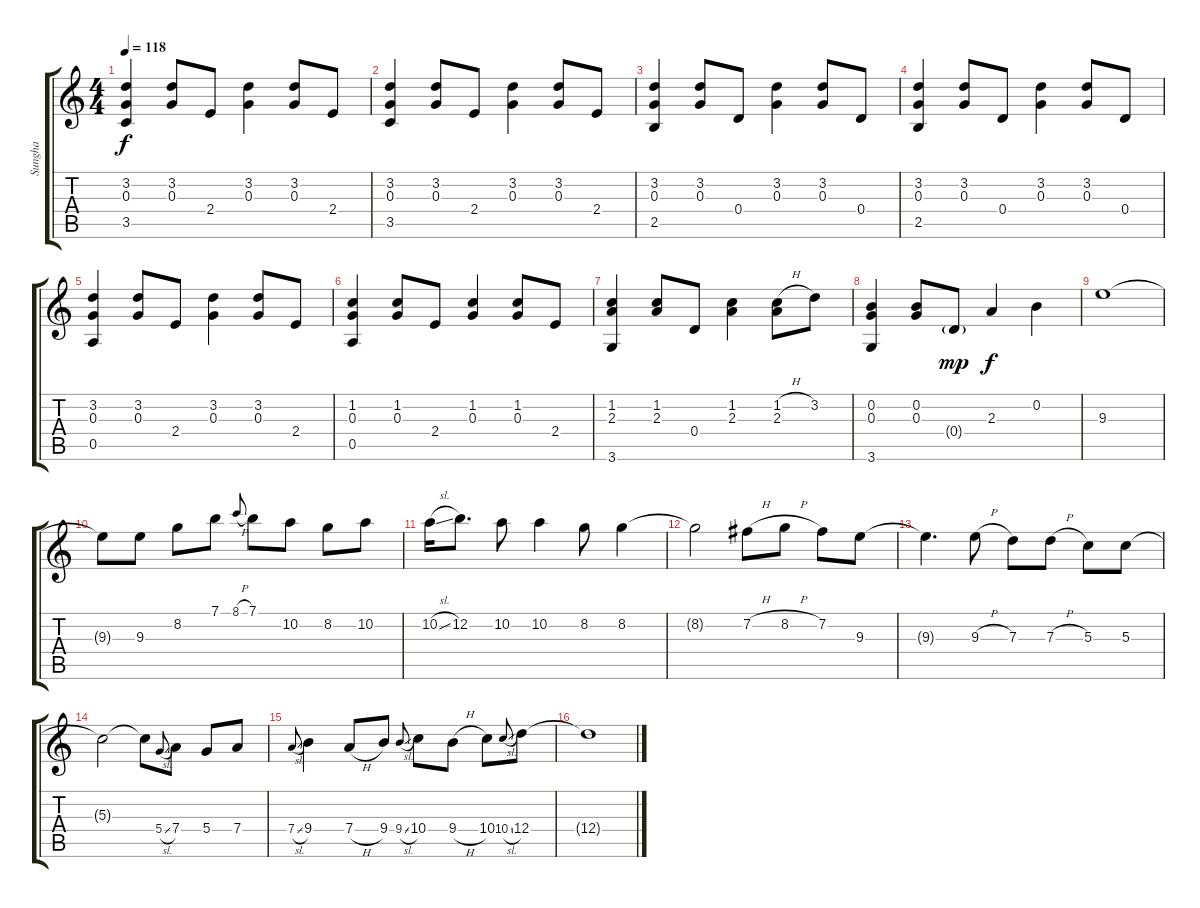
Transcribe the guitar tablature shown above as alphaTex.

\track ("Sungha" "Sungha") {instrument acousticguitarsteel}
\staff {score tabs}
\tuning (E4 B3 G3 D3 A2 E2) {hide}
\ts (4 4)
\tempo 118
\clef g2
\ks c
(3.2 0.3 3.5).4{dy f} (3.2 0.3).8 2.4.8 (3.2 0.3).4 (3.2 0.3).8 2.4.8 |
(3.2 0.3 3.5).4 (3.2 0.3).8 2.4.8 (3.2 0.3).4 (3.2 0.3).8 2.4.8 |
(3.2 0.3 2.5).4 (3.2 0.3).8 0.4.8 (3.2 0.3).4 (3.2 0.3).8 0.4.8 |
(3.2 0.3 2.5).4 (3.2 0.3).8 0.4.8 (3.2 0.3).4 (3.2 0.3).8 0.4.8 |
(3.2 0.3 0.5).4 (3.2 0.3).8 2.4.8 (3.2 0.3).4 (3.2 0.3).8 2.4.8 |
(1.2 0.3 0.5).4 (1.2 0.3).8 2.4.8 (1.2 0.3).4 (1.2 0.3).8 2.4.8 |
(1.2 2.3 3.6).4 (1.2 2.3).8 0.4.8 (1.2 2.3).4 (1.2{h} 2.3).8 3.2.8 |
(0.2 0.3 3.6).4 (0.2 0.3).8 0.4{g}.8{dy mp} 2.3.4{dy f} 0.2.4 |
9.3.1{volume 13} |
9.3{t}.8 9.3.8 8.2.8 7.1.8 8.1{h}.8{gr onbeat} 7.1.8 10.2.8 8.2.8 10.2.8 |
10.2{sl}.16 12.2.8{d} 10.2.8 10.2.4 8.2.8 8.2.4 |
8.2{t}.2 7.2{h}.8 8.2{h}.8 7.2.8 9.3.8 |
9.3{t}.4{d} 9.3{h}.8 7.3.8 7.3{h}.8 5.3.8 5.3.8 |
5.3{t}.2 5.3{t}.8 5.4{sl}.8{gr onbeat} 7.4.8 5.4.8 7.4.8 |
7.4{sl}.8{gr onbeat} 9.4.4 7.4{h}.8 9.4.8 9.4{sl}.8{gr onbeat} 10.4.8 9.4{h}.8 10.4.8 10.4{sl}.8{gr onbeat} 12.4.8 |
12.4{t}.1
